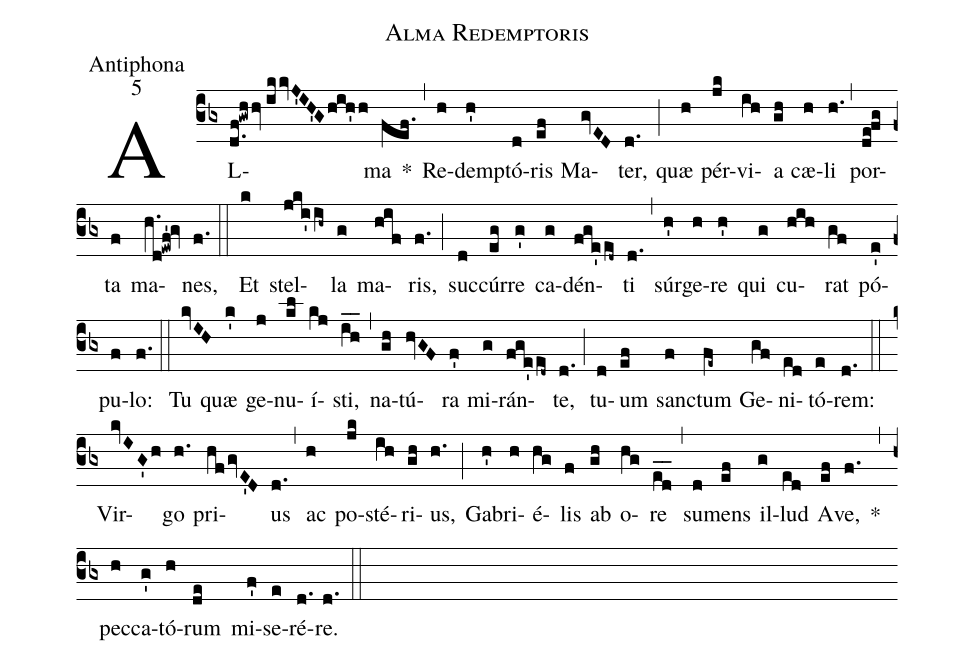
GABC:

name:Alma Redemptoris;
office-part:Antiphona;
mode:5;
%%
(cb3)
AL(d.f!gwhhv//ikkvJ'IH'Ghih'h)ma(fef.) *(,)
Re(h)dem(h')ptó(d)ris(ef) Ma(gvED)ter,(d.) (;)
quæ(h) pér(jk)vi(ih)a(gh) cæ(h)li(h.) (,)
por(de!fg)ta(f) ma(h.d!ewf'!gv)nes,(f.) (::)
Et(k) stel(jki'ih~)la(g) ma(hif)ris,(f.) (;)
suc(d)cúr(eg)re(g') ca(g)dén(fge'ed~)ti(d.) (,)
súr(h')ge(h)re(h') qui(g) cu(hih)rat(gf) pó(e')pu(f)lo:(f.) (::)
Tu(kvIH) quæ(k') ge(j)nu(kl)í(kj)sti,(ih__) (,)
na(gh)tú(hvGF)ra(f') mi(g)rán(fge'ed~)te,(d.) (;)
tu(d)um(ef) san(f)ctum(fe~) Ge(gf)ni(ed)tó(e)rem:(d.) (::)
Vir(kvIG'h)go(h.) pri(hfgvE'D)us(d.) (,)
ac(h) po(jk)sté(ih)ri(gh)us,(h.) (;)
Ga(h')bri(h)é(hg)lis(f) ab(gh) o(hg)re(ed__) (,)
su(d)mens(ef) il(g)lud(ed) A(ef)ve,(f.) *(,)
pec(h)ca(g')tó(h)rum(de) mi(f')se(e)ré(d.)re.(d.) (::)
